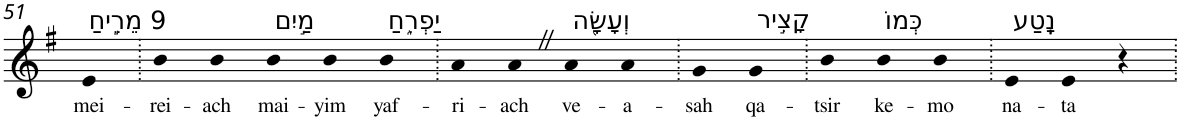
**kern	**text
*part1	*part1
*staff1	*staff1
*I"Piano	*
*I'Pno	*
!!LO:PB:g=z
*clefG2	*
*k[f#]	*
*G:	*
=51	=51
!LO:TX:a:t=9 מֵרֵ֣יחַ	!
!	!LO:LY:b
4e	mei-
=52.	=52.
!	!LO:LY:b
4b	-rei-
!	!LO:LY:b
4b	-ach
!LO:TX:a:t=מַ֣יִם	!
!	!LO:LY:b
4b	mai-
!	!LO:LY:b
4b	-yim
!LO:TX:a:t=יַפְרִ֑חַ	!
!	!LO:LY:b
4b	yaf-
=53.	=53.
!	!LO:LY:b
4a	-ri-
!	!LO:LY:b
4aZ	-ach
!LO:TX:a:t=וְעָשָׂ֖ה	!
!	!LO:LY:b
4a	ve-
!	!LO:LY:b
4a	-a-
=54.	=54.
!	!LO:LY:b
4g	-sah
!LO:TX:a:t=קָצִ֣יר	!
!	!LO:LY:b
4g	qa-
=55.	=55.
!	!LO:LY:b
4b	-tsir
!LO:TX:a:t=כְּמוֹ	!
!	!LO:LY:b
4b	ke-
!	!LO:LY:b
4b	-mo
=56.	=56.
!LO:TX:a:t=נָֽטַע	!
!	!LO:LY:b
4e	na-
!	!LO:LY:b
4e	-ta
4r	.
=.	=.
*-	*-
